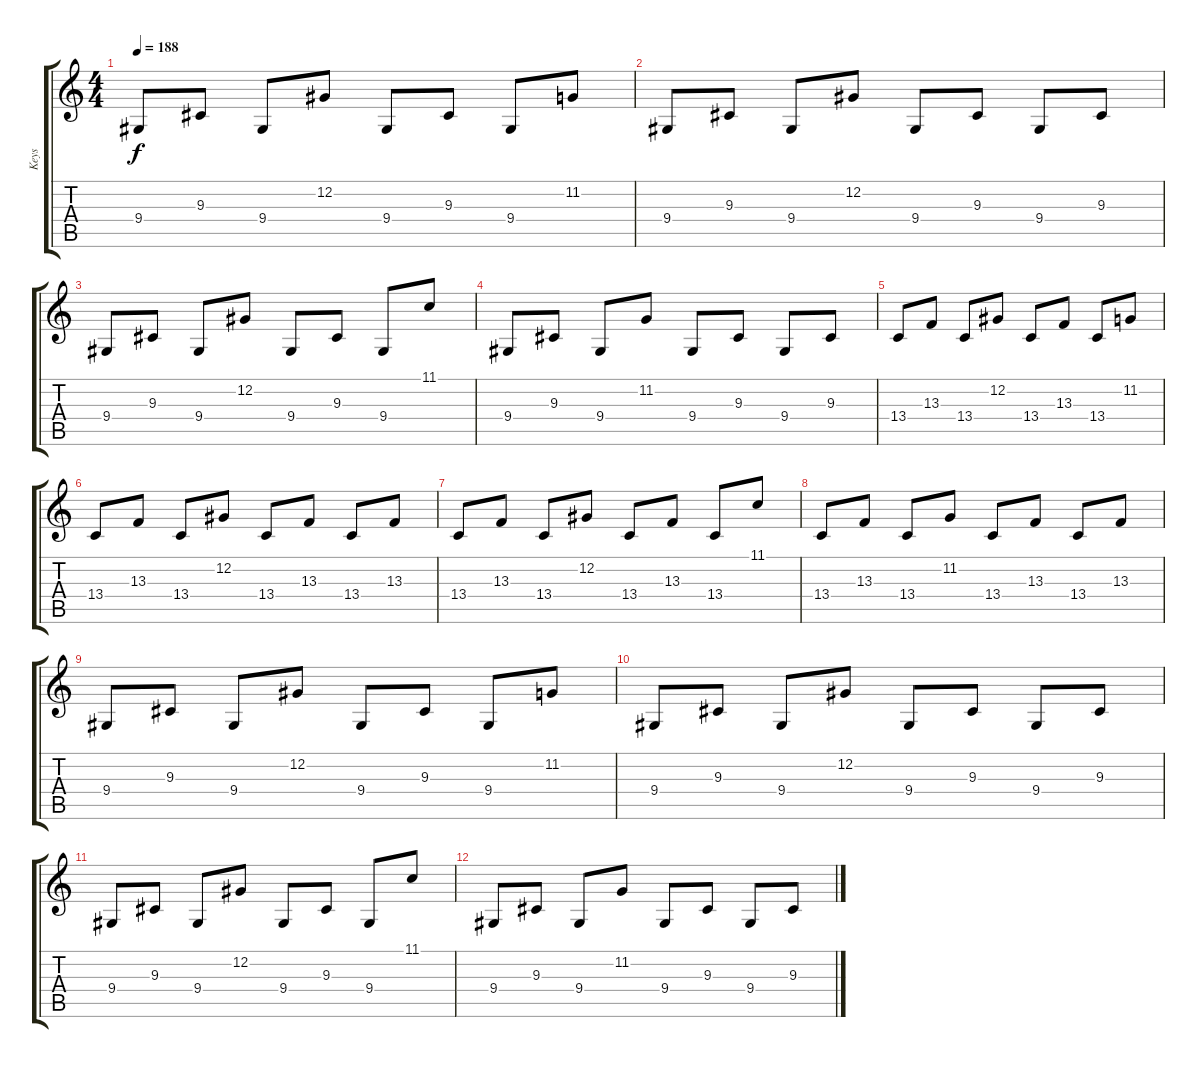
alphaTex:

\track ("Keys" "Keys") {instrument acousticgrandpiano}
\staff {score tabs}
\tuning (Db4 Ab3 E3 B2 Gb2 B1) {hide}
\ts (4 4)
\tempo 188
\clef g2
\ks c
9.4.8{dy f} 9.3.8 9.4.8 12.2.8 9.4.8 9.3.8 9.4.8 11.2.8 |
9.4.8 9.3.8 9.4.8 12.2.8 9.4.8 9.3.8 9.4.8 9.3.8 |
9.4.8 9.3.8 9.4.8 12.2.8 9.4.8 9.3.8 9.4.8 11.1.8 |
9.4.8 9.3.8 9.4.8 11.2.8 9.4.8 9.3.8 9.4.8 9.3.8 |
13.4.8 13.3.8 13.4.8 12.2.8 13.4.8 13.3.8 13.4.8 11.2.8 |
13.4.8 13.3.8 13.4.8 12.2.8 13.4.8 13.3.8 13.4.8 13.3.8 |
13.4.8 13.3.8 13.4.8 12.2.8 13.4.8 13.3.8 13.4.8 11.1.8 |
13.4.8 13.3.8 13.4.8 11.2.8 13.4.8 13.3.8 13.4.8 13.3.8 |
9.4.8 9.3.8 9.4.8 12.2.8 9.4.8 9.3.8 9.4.8 11.2.8 |
9.4.8 9.3.8 9.4.8 12.2.8 9.4.8 9.3.8 9.4.8 9.3.8 |
9.4.8 9.3.8 9.4.8 12.2.8 9.4.8 9.3.8 9.4.8 11.1.8 |
9.4.8 9.3.8 9.4.8 11.2.8 9.4.8 9.3.8 9.4.8 9.3.8
